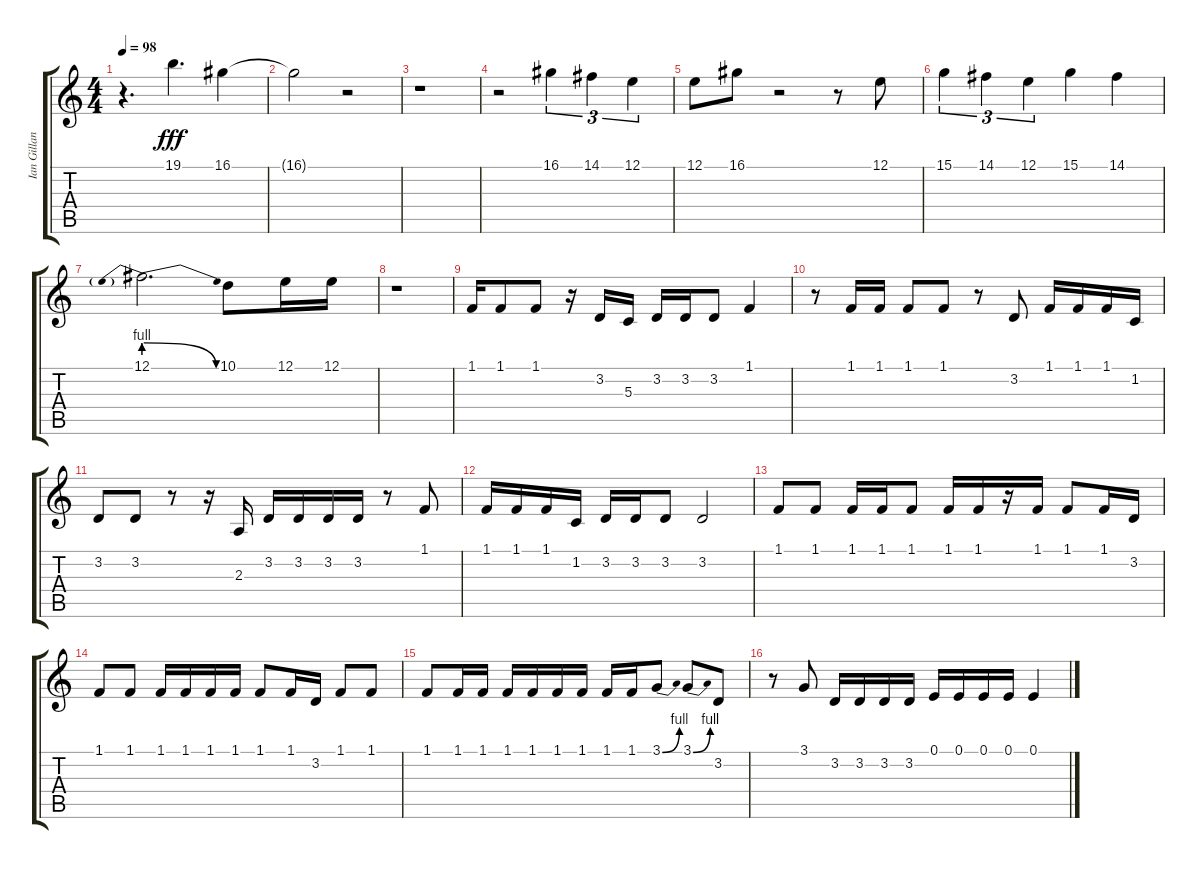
\track ("Ian Gillan" "Ian Gillan") {instrument voiceoohs}
\staff {score tabs}
\tuning (E4 B3 G3 D3 A2 E2) {hide}
\ts (4 4)
\tempo 98
\clef g2
\ks c
r.4{d dy fff} 19.1.4{d} 16.1.4 |
16.1{t}.2 r.2 |
r.1 |
r.2 16.1.4{tu (3 2)} 14.1.4{tu (3 2)} 12.1.4{tu (3 2)} |
12.1.8 16.1.8 r.2 r.8 12.1.8 |
15.1.4{tu (3 2)} 14.1.4{tu (3 2)} 12.1.4{tu (3 2)} 15.1.4 14.1.4 |
12.1{be (prebendrelease 0 4 60 0)}.2{d} 10.1.8 12.1.16 12.1.16 |
r.1 |
1.1.16 1.1.8 1.1.8 r.16 3.2.16 5.3.16 3.2.16 3.2.16 3.2.8 1.1.4 |
r.8 1.1.16 1.1.16 1.1.8 1.1.8 r.8 3.2.8 1.1.16 1.1.16 1.1.16 1.2.16 |
3.2.8 3.2.8 r.8 r.16 2.3.16 3.2.16 3.2.16 3.2.16 3.2.16 r.8 1.1.8 |
1.1.16 1.1.16 1.1.16 1.2.16 3.2.16 3.2.16 3.2.8 3.2.2 |
1.1.8 1.1.8 1.1.16 1.1.16 1.1.8 1.1.16 1.1.16 r.16 1.1.16 1.1.8 1.1.16 3.2.16 |
1.1.8 1.1.8 1.1.16 1.1.16 1.1.16 1.1.16 1.1.8 1.1.16 3.2.16 1.1.8 1.1.8 |
1.1.8 1.1.16 1.1.16 1.1.16 1.1.16 1.1.16 1.1.16 1.1.16 1.1.16 3.1{be (bend 0 0 60 4)}.8 3.1{be (bend 0 0 60 4)}.8 3.2.8 |
r.8 3.1.8 3.2.16 3.2.16 3.2.16 3.2.16 0.1.16 0.1.16 0.1.16 0.1.16 0.1.4
